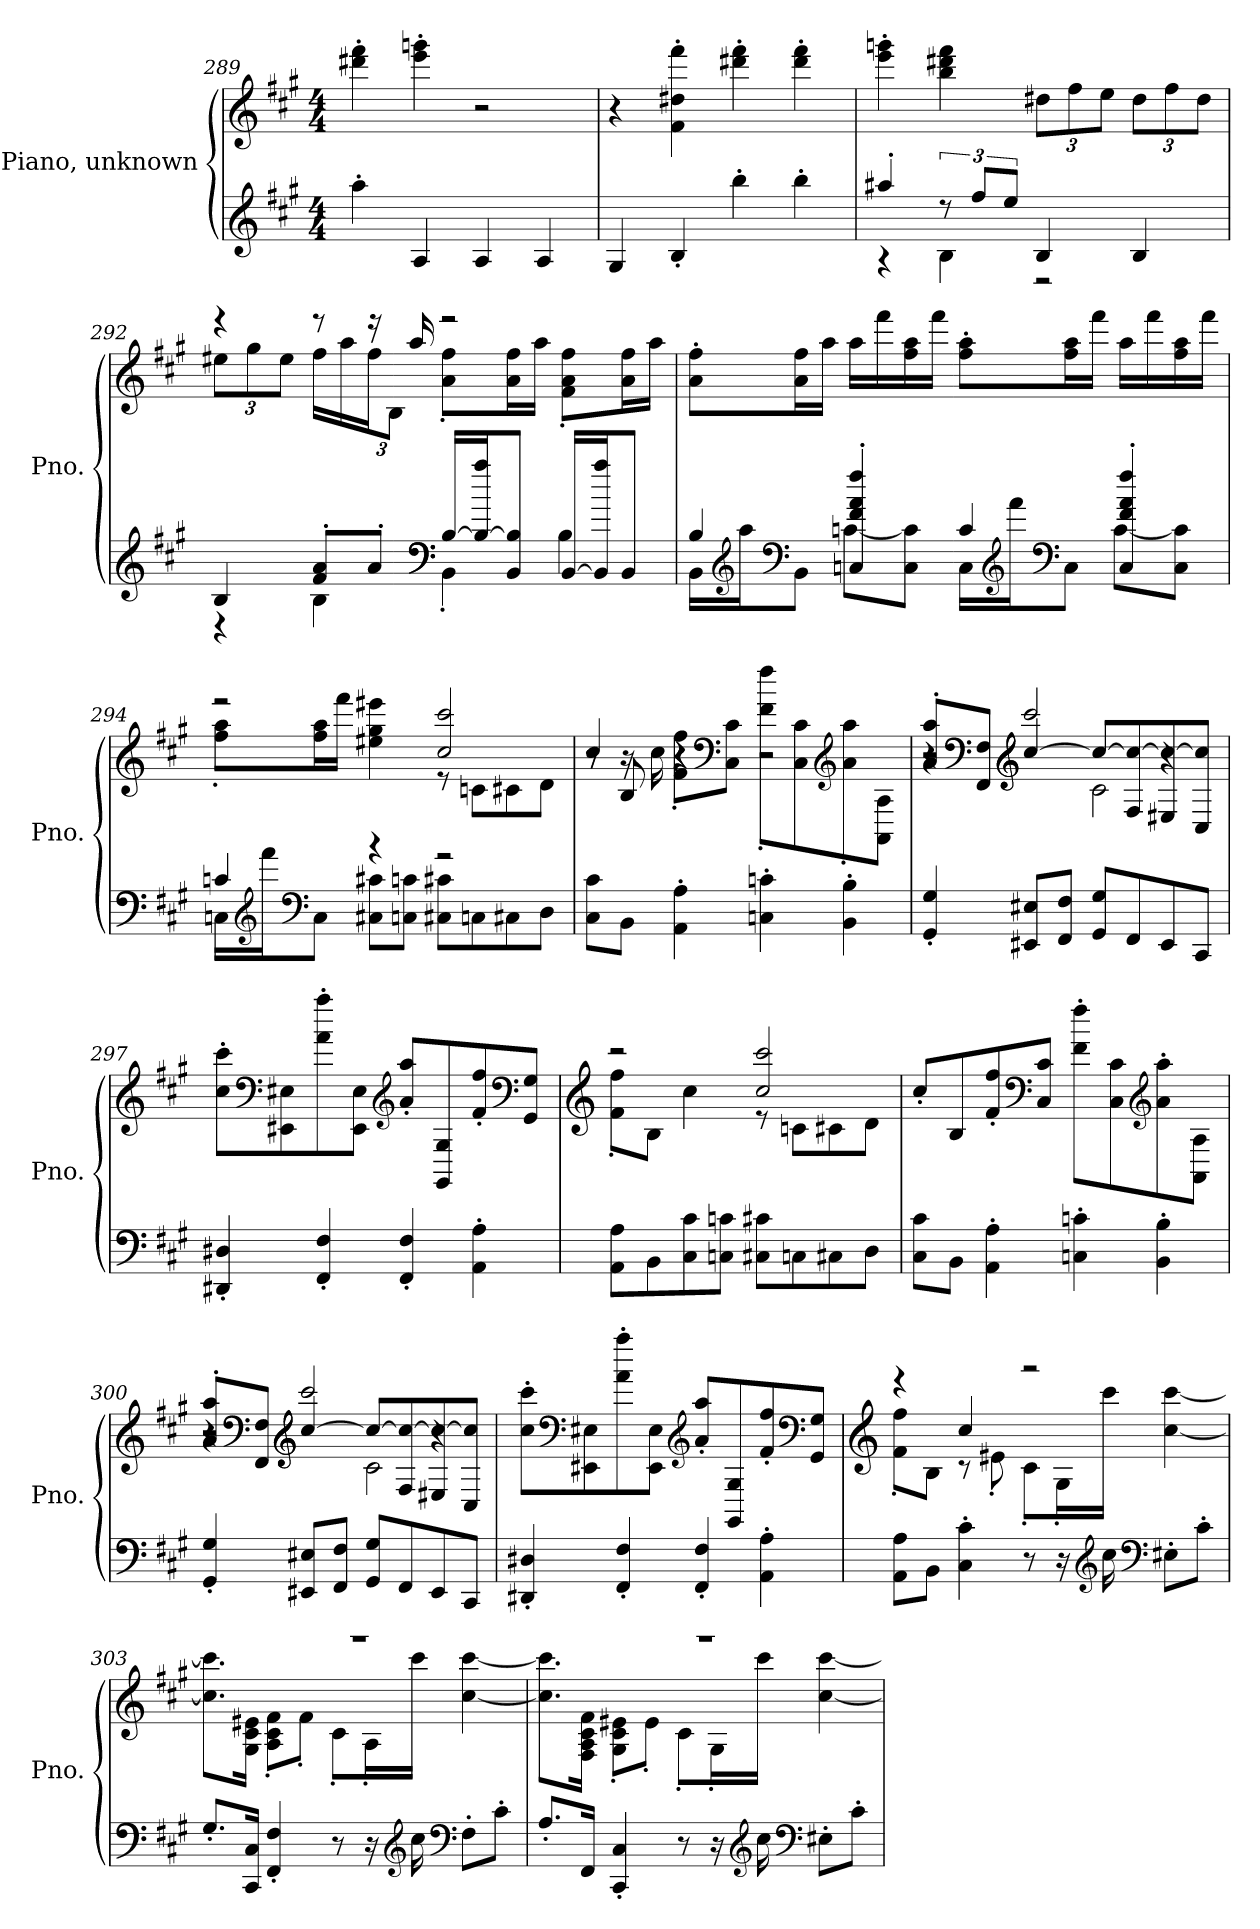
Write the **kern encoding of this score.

**kern	**kern
*part1	*part1
*staff2	*staff1
*I"Piano, unknown	*
*I'Pno.	*
*clefG2	*clefG2
*k[f#c#g#]	*k[f#c#g#]
*M4/4	*M4/4
=289	=289
4aa'\	4ddd#X\' 4fff#\'
4A/	4eee\' 4gggn\'
4A/	2r
4A/	.
!!LO:LB:g=z
=290	=290
4G#/	4r
4B'/	4f#\' 4dd#X\' 4fff#\'
4bb'\	4ddd#X\' 4fff#\'
4bb'\	4ddd#\' 4fff#\'
=291	=291
*^	*
4aa#X'/	4r	4eee\' 4gggn\'
12r	4B\	4bb\ 4ddd#X\ 4fff#\
12ff#/L	.	.
12ee/J	.	.
*	*	*Xbrackettup
4B/	2r	12dd#X\L
.	.	12ff#\
.	.	12ee\J
4B/	.	12dd#\L
.	.	12ff#\
.	.	12dd#\J
=292	=292	=292
*	*	*^
4B/	4r	4r	12ee#X\L
.	.	.	12gg#\
.	.	.	12ee#\J
8f#/' 8a/'L	4B\	8r	16ff#\LL
.	.	.	16aa\
8a'/J	.	16r	24ff#\J
.	.	.	12B\J
.	.	16aa/	.
*clefF4	*	*	*
[16B/LL	4BB'\	2r	8a\' 8ff#\'L
16B/_ 16aa/J	.	.	.
8BB/ 8B/]J	.	.	16a\ 16ff#\L
.	.	.	16aa\JJ
[16BB/LL	4B\	.	8f#\' 8a\' 8ff#\'L
16BB/] 16aa/J	.	.	.
8BB/J	.	.	16a\ 16ff#\L
.	.	.	16aa\JJ
*	*	*v	*v
!!LO:LB:g=z
=293	=293	=293
4B/	16BB\LL	8a\' 8ff#\'L
*clefG2	*	*
.	16aa\J	.
*clefF4	*	*
.	8BB\J	16a\ 16ff#\L
.	.	16aa\JJ
4Cn/' 4f#/' 4a/' 4ff#/'	[8cn\L	16aa\LL
.	.	16fff#\
.	8C\ 8c\]J	16ff#\ 16aa\
.	.	16fff#\JJ
4c/	16C\LL	8ff#\' 8aa\'L
*clefG2	*	*
.	16fff#\J	.
*clefF4	*	*
.	8C\J	16ff#\ 16aa\L
.	.	16fff#\JJ
4C/' 4f#/' 4a/' 4ff#/'	[8c\L	16aa\LL
.	.	16fff#\
.	8C\ 8c\]J	16ff#\ 16aa\
.	.	16fff#\JJ
!!LO:LB:g=z
=294	=294	=294
*	*	*^
4cn/	16Cn\LL	2r	8ff#\' 8aa\'L
*clefG2	*	*	*
.	16fff#\J	.	.
*clefF4	*	*	*
.	8C\J	.	16ff#\ 16aa\L
.	.	.	16fff#\JJ
4r	8C#X\ 8c#X\L	.	4ee#X\ 4gg#\ 4eee#X\
.	8Cn\ 8cn\J	.	.
2r	8C#X\ 8c#X\L	2cc#/ 2ccc#/	8r
.	8Cn\	.	8cn\L
.	8C#X\	.	8c#X\
.	8D\J	.	8d\J
*v	*v	*	*
=295	=295	=295
*	*	*^
8C#\ 8c#\L	4cc#/	8r	8r
8BB\J	.	16r	8B/
.	.	16cc#\	.
4AA\' 4A\'	4r	8f#\' 8ff#\'L	4r
*	*clefF4	*	*
.	.	8C#\ 8c#\J	.
4Cn\' 4cn\'	2r	8f#\' 8ff#\'L	2r
.	.	8C#\ 8c#\	.
*	*clefG2	*	*
4BB\' 4B\'	.	8a\' 8aa\'	.
.	.	8AA\ 8A\J	.
!!LO:PB:g=z	!!	!!
=296	=296	=296	=296
4GG#/' 4G#/'	4r	2r	8a/' 8aa/'L
*	*clefF4	*	*
.	.	.	8FF#/ 8F#/J
*	*clefG2	*	*
8EE#X/ 8E#X/L	2ccc#/	.	[4cc#/
8FF#/ 8F#/J	.	.	.
8GG#/ 8G#/L	.	2c#\	8cc#/L_
8FF#/	.	.	8F#/ 8cc#/_
8EE#/	4r	.	8E#X/ 8cc#/_
8CC#/J	.	.	8C#/ 8cc#/]J
*	*v	*v	*v
=297	=297
4DD#X/' 4D#X/'	8cc#\' 8ccc#\'L
*	*clefF4
.	8EE#X\ 8E#X\
4FF#/' 4F#/'	8a\' 8aa\'
.	8EE#\ 8E#\J
*	*clefG2
4FF#/' 4F#/'	8a/' 8aa/'L
.	8GG#/ 8G#/
4AA\' 4A\'	8f#/' 8ff#/'
*	*clefF4
.	8GG#/ 8G#/J
=298	=298
*	*clefG2
*	*^
8AA\ 8A\L	2r	8f#\' 8ff#\'L
8BB\	.	8B\J
8C#\ 8c#\	.	4cc#\
8Cn\ 8cn\J	.	.
8C#X\ 8c#X\L	2cc#/ 2ccc#/	8r
8Cn\	.	8cn\L
8C#X\	.	8c#X\
8D\J	.	8d\J
*	*v	*v
!!LO:LB:g=z
=299	=299
8C#\ 8c#\L	8cc#'/L
8BB\J	8B/
4AA\' 4A\'	8f#/' 8ff#/'
*	*clefF4
.	8C#/ 8c#/J
4Cn\' 4cn\'	8f#\' 8ff#\'L
.	8C#\ 8c#\
*	*clefG2
4BB\' 4B\'	8a\' 8aa\'
.	8AA\ 8A\J
=300	=300
*	*^
*	*	*^
4GG#/' 4G#/'	4r	2r	8a/' 8aa/'L
*	*clefF4	*	*
.	.	.	8FF#/ 8F#/J
*	*clefG2	*	*
8EE#X/ 8E#X/L	2ccc#/	.	[4cc#/
8FF#/ 8F#/J	.	.	.
8GG#/ 8G#/L	.	2c#\	8cc#/L_
8FF#/	.	.	8F#/ 8cc#/_
8EE#/	4r	.	8E#X/ 8cc#/_
8CC#/J	.	.	8C#/ 8cc#/]J
*	*v	*v	*v
=301	=301
4DD#X/' 4D#X/'	8cc#\' 8ccc#\'L
*	*clefF4
.	8EE#X\ 8E#X\
4FF#/' 4F#/'	8a\' 8aa\'
.	8EE#\ 8E#\J
*	*clefG2
4FF#/' 4F#/'	8a/' 8aa/'L
.	8GG#/ 8G#/
4AA\' 4A\'	8f#/' 8ff#/'
*	*clefF4
.	8GG#/ 8G#/J
!!LO:LB:g=z
=302	=302
*	*clefG2
*	*^
8AA\ 8A\L	4r	8f#\' 8ff#\'L
8BB\J	.	8B\J
4C#\' 4c#\'	4cc#/	8r
.	.	8e#X'\
8r	2r	8c#'\L
16r	.	16G#'\L
*clefG2	*	*
16cc#\	.	16ccc#\JJ
*clefF4	*	*
8E#X'\L	.	[4cc#\ [4ccc#\
8c#'\J	.	.
=303	=303	=303
8.G#'/L	1r	8.cc#\] 8.ccc#\]L
16CC#/ 16C#/Jk	.	16G#\ 16c#\ 16e#X\Jk
4FF#/' 4F#/'	.	8A\' 8c#\' 8f#\'L
.	.	8f#'\J
8r	.	8c#'\L
16r	.	16A'\L
*clefG2	*	*
16cc#\	.	16ccc#\JJ
*clefF4	*	*
8F#'\L	.	[4cc#\ [4ccc#\
8c#'\J	.	.
!!LO:LB:g=z	!!
=304	=304	=304
8.A'/L	1r	8.cc#\] 8.ccc#\]L
16FF#/Jk	.	16F#\ 16A\ 16c#\ 16f#\Jk
4CC#/' 4C#/'	.	8G#\' 8c#\' 8e#X\'L
.	.	8e#'\J
8r	.	8c#'\L
16r	.	16G#'\L
*clefG2	*	*
16cc#\	.	16ccc#\JJ
*clefF4	*	*
8E#X'\L	.	[4cc#\ [4ccc#\
8c#'\J	.	.
*	*v	*v
=	=
*-	*-
